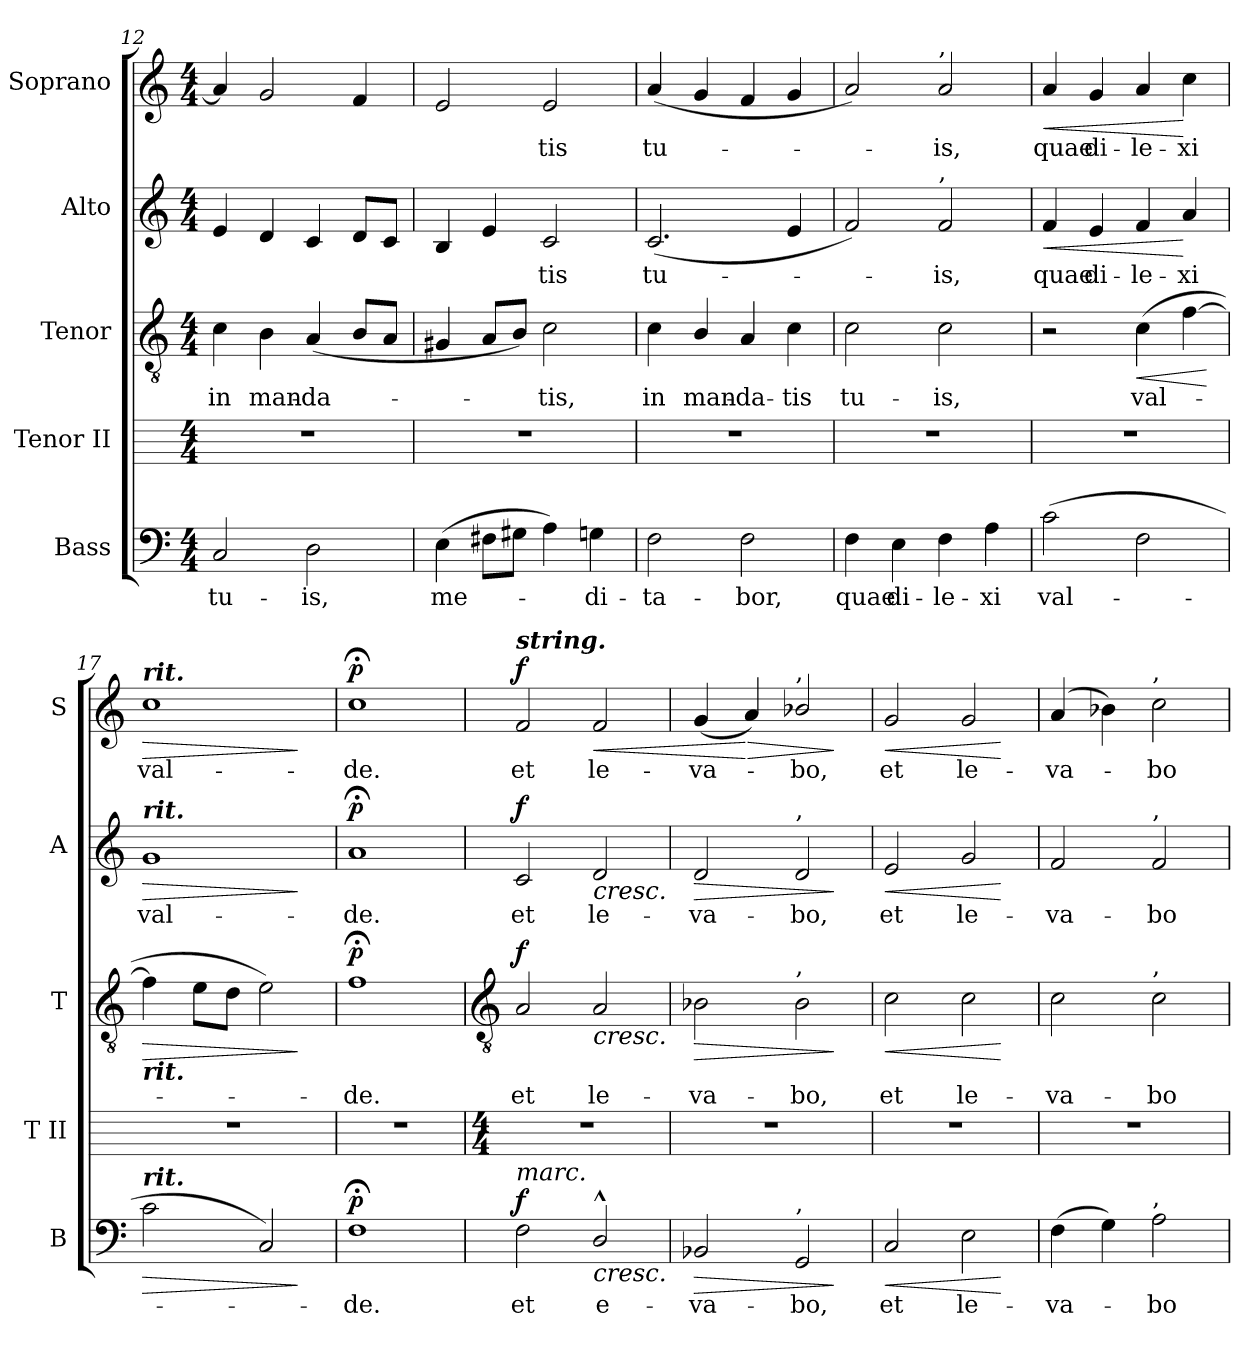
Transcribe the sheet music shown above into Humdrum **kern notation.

**kern	**text	**dynam	**kern	**kern	**text	**dynam	**kern	**text	**dynam	**kern	**text	**dynam
*part5	*part5	*part5	*part4	*part3	*part3	*part3	*part2	*part2	*part2	*part1	*part1	*part1
*staff5	*staff5	*staff5	*staff4	*staff3	*staff3	*staff3	*staff2	*staff2	*staff2	*staff1	*staff1	*staff1
*I"Bass	*	*	*I"Tenor II	*I"Tenor	*	*	*I"Alto	*	*	*I"Soprano	*	*
*I'B	*	*	*I'T II	*I'T	*	*	*I'A	*	*	*I'S	*	*
*clefF4	*	*	*	*clefGv2	*	*	*clefG2	*	*	*clefG2	*	*
*k[]	*	*	*	*k[]	*	*	*k[]	*	*	*k[]	*	*
*C:	*	*	*	*C:	*	*	*C:	*	*	*C:	*	*
*M4/4	*	*	*M4/4	*M4/4	*	*	*M4/4	*	*	*M4/4	*	*
=12	=12	=12	=12	=12	=12	=12	=12	=12	=12	=12	=12	=12
!	!LO:LY:b	!	!	!	!LO:LY:b	!	!	!	!	!	!	!
2C	tu-	.	1r	4c	in	.	4e	.	.	4a]	.	.
!	!	!	!	!	!LO:LY:b	!	!	!	!	!	!	!
.	.	.	.	4B	man-	.	4d	.	.	2g	.	.
!	!LO:LY:b	!	!	!	!LO:LY:b	!	!	!	!	!	!	!
2D	-is,	.	.	(<4A	-da-	.	4c	.	.	.	.	.
.	.	.	.	8BL	.	.	8dL	.	.	4f	.	.
.	.	.	.	8AJ	.	.	8cJ	.	.	.	.	.
=13	=13	=13	=13	=13	=13	=13	=13	=13	=13	=13	=13	=13
!	!LO:LY:b	!	!	!	!	!	!	!	!	!	!	!
(>4E	me-	.	1r	4G#X	.	.	4B	.	.	2e	.	.
8F#XL	.	.	.	8AL	.	.	4e	.	.	.	.	.
8G#XJ	.	.	.	8BJ)	.	.	.	.	.	.	.	.
!	!	!	!	!	!LO:LY:b	!	!	!LO:LY:b	!	!	!LO:LY:b	!
4A)	.	.	.	2c	tis,	.	2c	tis	.	2e	tis	.
!	!LO:LY:b	!	!	!	!	!	!	!	!	!	!	!
4Gn	di-	.	.	.	.	.	.	.	.	.	.	.
=14	=14	=14	=14	=14	=14	=14	=14	=14	=14	=14	=14	=14
!	!LO:LY:b	!	!	!	!LO:LY:b	!	!	!LO:LY:b	!	!	!LO:LY:b	!
2F	-ta-	.	1r	4c	in	.	(<2.c	tu-	.	(<4a	tu-	.
!	!	!	!	!	!LO:LY:b	!	!	!	!	!	!	!
.	.	.	.	4B/	man-	.	.	.	.	4g	.	.
!	!LO:LY:b	!	!	!	!LO:LY:b	!	!	!	!	!	!	!
2F	-bor,	.	.	4A	-da-	.	.	.	.	4f	.	.
!	!	!	!	!	!LO:LY:b	!	!	!	!	!	!	!
.	.	.	.	4c	-tis	.	4e	.	.	4g	.	.
=15	=15	=15	=15	=15	=15	=15	=15	=15	=15	=15	=15	=15
!	!LO:LY:b	!	!	!	!LO:LY:b	!	!	!	!	!	!	!
4F	quae	.	1r	2c	tu-	.	2f)	.	.	2a)	.	.
!	!LO:LY:b	!	!	!	!	!	!	!	!	!	!	!
4E	di-	.	.	.	.	.	.	.	.	.	.	.
!	!	!	!	!	!	!	!	!	!	!LO:TX:a:t=,	!	!
!	!	!	!	!	!	!	!LO:TX:a:t=,	!	!	!	!	!
!	!LO:LY:b	!	!	!	!LO:LY:b	!	!	!LO:LY:b	!	!	!LO:LY:b	!
4F	-le-	.	.	2c	-is,	.	2f	is,	.	2a	is,	.
!	!LO:LY:b	!	!	!	!	!	!	!	!	!	!	!
4A	-xi	.	.	.	.	.	.	.	.	.	.	.
=16	=16	=16	=16	=16	=16	=16	=16	=16	=16	=16	=16	=16
!	!LO:LY:b	!	!	!	!	!	!	!LO:LY:b	!LO:HP:b	!	!LO:LY:b	!LO:HP:b
(>2c	val-	.	1r	2r	.	.	4f	quae	<	4a	quae	<
!	!	!	!	!	!	!	!	!LO:LY:b	!	!	!LO:LY:b	!
.	.	.	.	.	.	.	4e	di-	.	4g	di-	.
!	!	!	!	!	!LO:LY:b	!LO:HP:b	!	!LO:LY:b	!	!	!LO:LY:b	!
2F	.	.	.	(>4c	val-	<	4f	-le-	.	4a	-le-	.
!	!	!	!	!	!	!	!	!LO:LY:b	!	!	!LO:LY:b	!
.	.	.	.	[4f	.	.	4a	-xi	[	4cc	-xi	[
.	.	.	.	.	.	[	.	.	.	.	.	.
=17	=17	=17	=17	=17	=17	=17	=17	=17	=17	=17	=17	=17
!	!	!	!	!	!	!	!	!	!	!LO:TX:a:Bi:t=rit.	!	!
!	!	!	!	!	!	!	!LO:TX:a:Bi:t=rit.	!	!	!	!	!
!	!	!	!	!LO:TX:b:Bi:t=rit.	!	!	!	!	!	!	!	!
!LO:TX:a:Bi:t=rit.	!	!	!	!	!	!	!	!	!	!	!	!
!	!	!LO:HP:b	!	!	!	!LO:HP:b	!	!LO:LY:b	!LO:HP:b	!	!LO:LY:b	!LO:HP:b
2c	.	>	1r	4f]	.	>	1g	val-	>	1cc	val-	>
.	.	.	.	8eL	.	.	.	.	.	.	.	.
.	.	.	.	8dJ	.	.	.	.	.	.	.	.
2C)	.	.	.	2e)	.	.	.	.	.	.	.	.
.	.	]	.	.	.	]	.	.	]	.	.	]
=18	=18	=18	=18	=18	=18	=18	=18	=18	=18	=18	=18	=18
!	!LO:LY:b	!LO:DY:b	!	!	!LO:LY:b	!LO:DY:b	!	!LO:LY:b	!LO:DY:b	!	!LO:LY:b	!LO:DY:b
1F;<	de.	p	1r	1f;<	de.	p	1a;<	-de.	p	1cc;<	-de.	p
!!LO:LB:g=z
=19	=19	=19	=19	=19	=19	=19	=19	=19	=19	=19	=19	=19
*	*	*	*	*clefGv2	*	*	*	*	*	*	*	*
*	*	*	*M4/4	*	*	*	*	*	*	*	*	*
!	!	!	!	!	!	!	!	!	!	!LO:TX:a:Bi:t=string.	!	!
!LO:TX:a:i:t=marc.	!	!	!	!	!	!	!	!	!	!	!	!
!	!LO:LY:b	!LO:DY:b	!	!	!LO:LY:b	!LO:DY:b	!	!LO:LY:b	!LO:DY:b	!	!LO:LY:b	!LO:DY:b
2F	et	f	1r	2A	et	f	2c	et	f	2f	et	f
!	!LO:LY:b	!LO:HP:b	!	!	!LO:LY:b	!LO:HP:b	!	!LO:LY:b	!LO:HP:b	!	!LO:LY:b	!LO:HP:b
2D^^/	e-	<	.	2A	le-	<	2d	le-	<	2f	le-	<
=20	=20	=20	=20	=20	=20	=20	=20	=20	=20	=20	=20	=20
!	!LO:LY:b	!LO:HP:b	!	!	!LO:LY:b	!LO:HP:b	!	!LO:LY:b	!LO:HP:b	!	!LO:LY:b	!
2BB-X	-va-	>	1r	2B-X	-va-	>	2d	-va-	>	(<4g	-va-	.
!	!	!	!	!	!	!	!	!	!	!	!	!LO:HP:n=1:b
.	.	.	.	.	.	.	.	.	.	4a)	.	[ >
!	!	!	!	!	!	!	!	!	!	!LO:TX:a:t=,	!	!
!	!	!	!	!	!	!	!LO:TX:a:t=,	!	!	!	!	!
!	!	!	!	!LO:TX:a:t=,	!	!	!	!	!	!	!	!
!LO:TX:a:t=,	!	!	!	!	!	!	!	!	!	!	!	!
!	!LO:LY:b	!	!	!	!LO:LY:b	!	!	!LO:LY:b	!	!	!LO:LY:b	!
2GG	-bo,	[	.	2B-	-bo,	[	2d	-bo,	[	2b-X/	bo,	.
.	.	]	.	.	.	]	.	.	]	.	.	]
=21	=21	=21	=21	=21	=21	=21	=21	=21	=21	=21	=21	=21
!	!LO:LY:b	!LO:HP:b	!	!	!LO:LY:b	!LO:HP:b	!	!LO:LY:b	!LO:HP:b	!	!LO:LY:b	!LO:HP:b
2C	et	<	1r	2c	et	<	2e	et	<	2g	et	<
!	!LO:LY:b	!	!	!	!LO:LY:b	!	!	!LO:LY:b	!	!	!LO:LY:b	!
2E	le-	.	.	2c	le-	.	2g	le-	.	2g	le-	.
.	.	[	.	.	.	[	.	.	[	.	.	[
=22	=22	=22	=22	=22	=22	=22	=22	=22	=22	=22	=22	=22
!	!LO:LY:b	!	!	!	!LO:LY:b	!	!	!LO:LY:b	!	!	!LO:LY:b	!
(>4F	-va-	.	1r	2c	-va-	.	2f	-va-	.	(<4a	-va-	.
4G)	.	.	.	.	.	.	.	.	.	4b-X)	.	.
!	!	!	!	!	!	!	!	!	!	!LO:TX:a:t=,	!	!
!	!	!	!	!	!	!	!LO:TX:a:t=,	!	!	!	!	!
!	!	!	!	!LO:TX:a:t=,	!	!	!	!	!	!	!	!
!LO:TX:a:t=,	!	!	!	!	!	!	!	!	!	!	!	!
!	!LO:LY:b	!	!	!	!LO:LY:b	!	!	!LO:LY:b	!	!	!LO:LY:b	!
2A	bo	.	.	2c	-bo	.	2f	-bo	.	2cc	bo	.
=	=	=	=	=	=	=	=	=	=	=	=	=
*-	*-	*-	*-	*-	*-	*-	*-	*-	*-	*-	*-	*-
